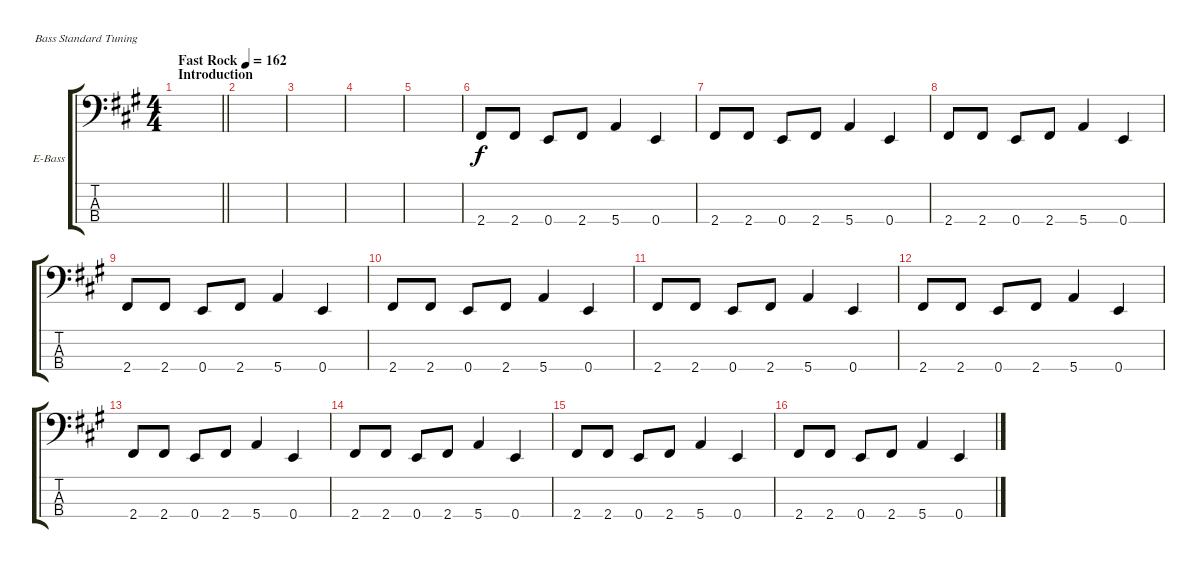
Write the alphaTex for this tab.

\defaultSystemsLayout 4
\bracketExtendMode groupsimilarinstruments
\firstSystemTrackNameOrientation horizontal
\otherSystemsTrackNameOrientation horizontal
\track ("Bass" "E-Bass") {instrument electricbassfinger}
\staff {score tabs}
\tuning (G2 D2 A1 E1)
\ts (4 4)
\section ("" "Introduction")
\tempo (162 "Fast Rock")
\clef f4
\scale
1.10088
\barLineRight lightlight
\ks a
|
\scale
0.899117 |
\scale
1.07062 |
\scale
0.929382 |
\scale
1.07062 |
\scale
0.929382 2.4.8 2.4.8 0.4.8 2.4.8 5.4.4 0.4.4 |
\scale
1.07062 2.4.8 2.4.8 0.4.8 2.4.8 5.4.4 0.4.4 |
\scale
0.929382 2.4.8 2.4.8 0.4.8 2.4.8 5.4.4 0.4.4 |
\scale
1.07062 2.4.8 2.4.8 0.4.8 2.4.8 5.4.4 0.4.4 |
\scale
0.929382 2.4.8 2.4.8 0.4.8 2.4.8 5.4.4 0.4.4 |
\scale
1.07062 2.4.8 2.4.8 0.4.8 2.4.8 5.4.4 0.4.4 |
\scale
0.929382 2.4.8 2.4.8 0.4.8 2.4.8 5.4.4 0.4.4 |
\scale
1.07062 2.4.8 2.4.8 0.4.8 2.4.8 5.4.4 0.4.4 |
\scale
0.929382 2.4.8 2.4.8 0.4.8 2.4.8 5.4.4 0.4.4 |
\scale
1.07062 2.4.8 2.4.8 0.4.8 2.4.8 5.4.4 0.4.4 |
\scale
0.929382 2.4.8 2.4.8 0.4.8 2.4.8 5.4.4 0.4.4
